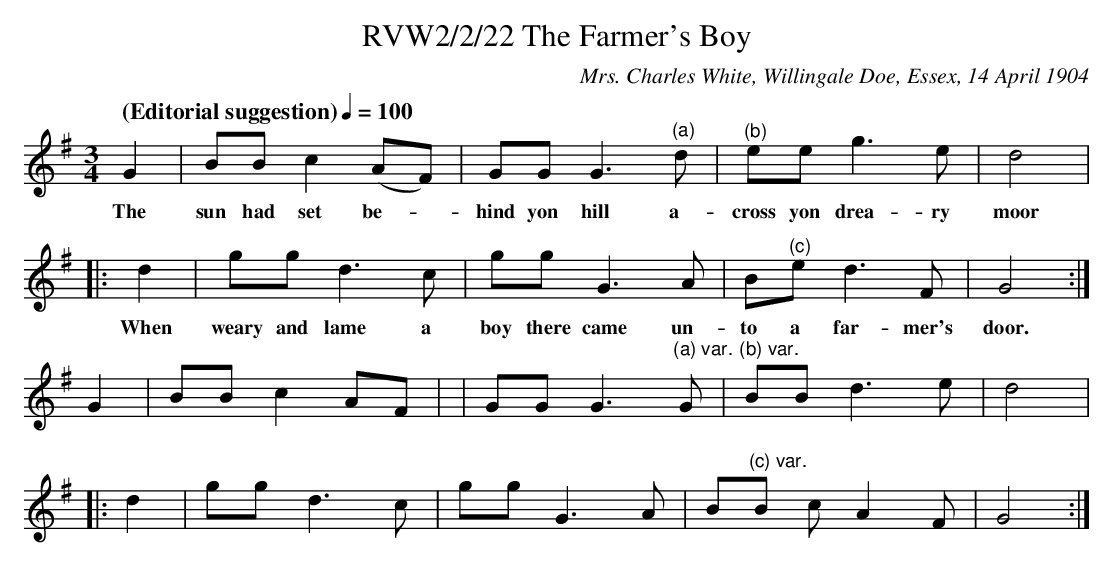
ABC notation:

X:1
T:RVW2/2/22 The Farmer's Boy
C:Mrs. Charles White, Willingale Doe, Essex, 14 April 1904
L:1/8
Q: "(Editorial suggestion)" 1/4=100
M:3/4
K:G
G2 | BB c2 (AF) | GG G3 "^(a)" d | "^(b)"ee g3 e | d4 |
w: The sun had set be-*hind yon hill a-cross yon drea-ry moor
|: d2 | gg d3 c | gg G3 A | B"^(c)"e d3 F | G4 :|
w: When weary and lame a boy there came un-to a far-mer's door.
G2 | BB c2 AF | | GG G3 "^(a) var."G | "^(b) var."BB d3 e | d4 |
|: d2 | gg d3 c | gg G3 A | B"^(c) var."B c A2 F | G4 :|
